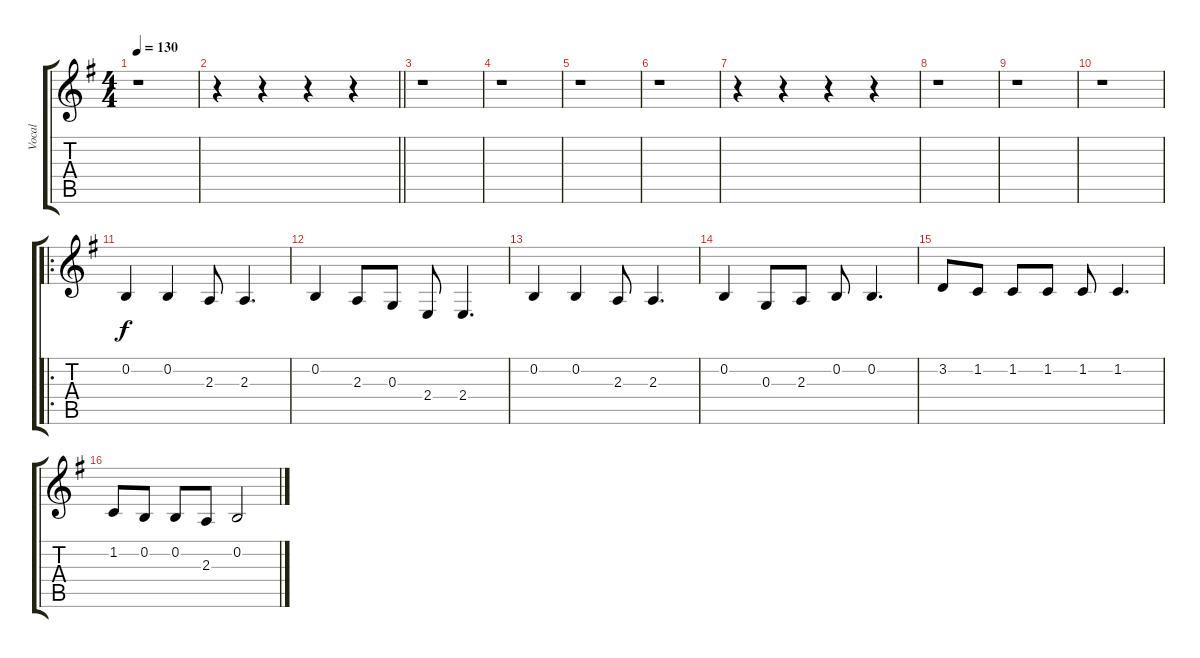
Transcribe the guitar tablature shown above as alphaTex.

\track ("Vocal" "Vocal") {instrument clarinet}
\staff {score tabs}
\tuning (E4 B3 G3 D3 A2 E2) {hide}
\ts (4 4)
\tempo 130
\clef g2
\ks g
r.1{dy f instrument clarinet} |
\barLineRight lightlight
r.4 r.4 r.4 r.4 |
r.1 |
r.1 |
r.1 |
r.1 |
r.4 r.4 r.4 r.4 |
r.1 |
r.1 |
r.1 |
\ro
0.2.4 0.2.4 2.3.8 2.3.4{d} |
0.2.4 2.3.8 0.3.8 2.4.8 2.4.4{d} |
0.2.4 0.2.4 2.3.8 2.3.4{d} |
0.2.4 0.3.8 2.3.8 0.2.8 0.2.4{d} |
3.2.8 1.2.8 1.2.8 1.2.8 1.2.8 1.2.4{d} |
1.2.8 0.2.8 0.2.8 2.3.8 0.2.2
